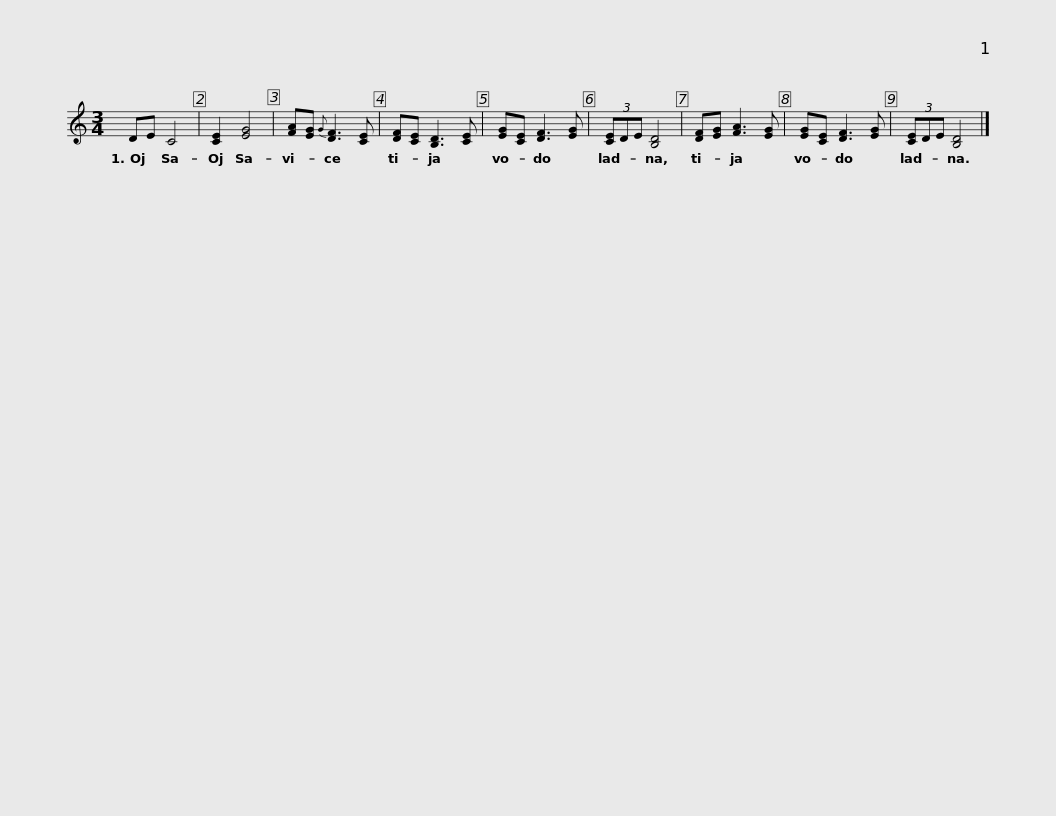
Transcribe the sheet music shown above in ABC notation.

X:1
L:1/8
M:3/4
I:linebreak $
K:C
V:1 treble
V:1
 DE C4 | [CE]2 [EG]4 | [FA][EG]{G} [DF]3 [CE] | [DF][CE] [B,D]3 [CE] | [EG][CE] [DF]3 [EG] | %5
 (3[CE]DE [B,D]4 | [DF][EG] [FA]3 [EG] | [EG][CE] [DF]3 [EG] | (3[CE]DE [B,D]4 |] %9
